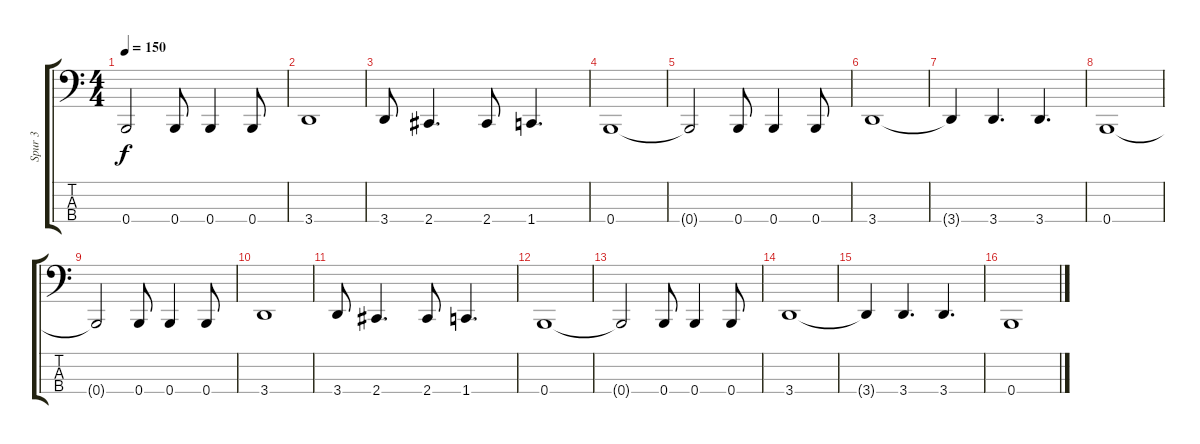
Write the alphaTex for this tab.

\track ("Spur 3" "Spur 3") {instrument electricbasspick}
\staff {score tabs}
\tuning (E2 B1 Gb1 B0) {hide}
\ts (4 4)
\tempo 150
\clef f4
\ks c
0.4{t}.2{dy f} 0.4.8 0.4.4 0.4.8 |
3.4.1 |
3.4.8 2.4.4{d} 2.4.8 1.4.4{d} |
0.4.1 |
0.4{t}.2 0.4.8 0.4.4 0.4.8 |
3.4.1 |
3.4{t}.4 3.4.4{d} 3.4.4{d} |
0.4.1 |
0.4{t}.2 0.4.8 0.4.4 0.4.8 |
3.4.1 |
3.4.8 2.4.4{d} 2.4.8 1.4.4{d} |
0.4.1 |
0.4{t}.2 0.4.8 0.4.4 0.4.8 |
3.4.1 |
3.4{t}.4 3.4.4{d} 3.4.4{d} |
0.4.1
